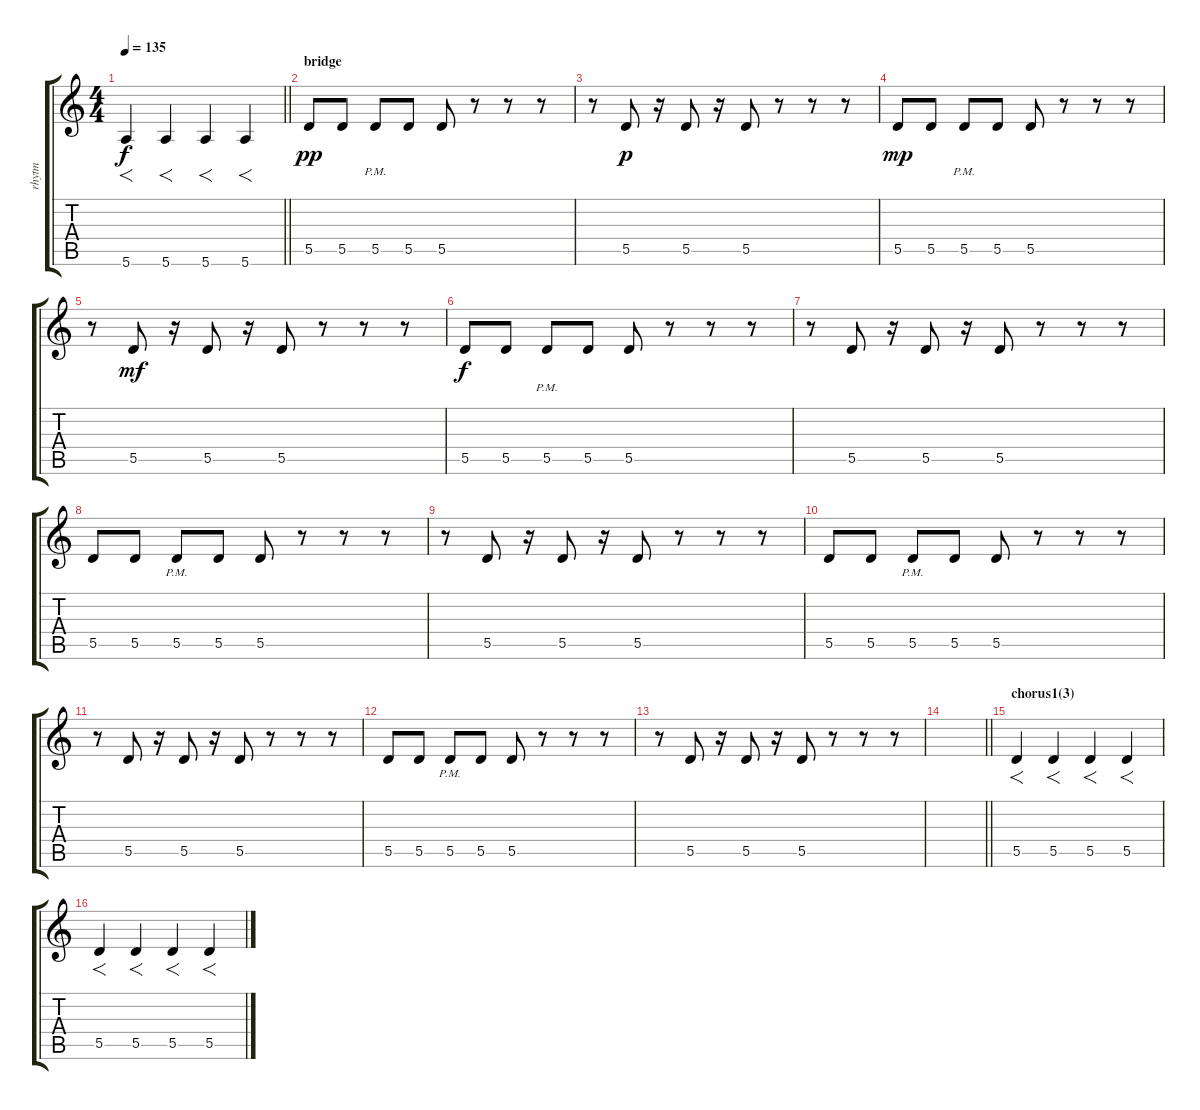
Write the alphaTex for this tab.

\track ("rhytm" "rhytm") {instrument distortionguitar}
\staff {score tabs}
\tuning (E4 B3 G3 D3 A2 E2) {hide}
\ts (4 4)
\tempo 135
\clef g2
\barLineRight lightlight
\ks c
5.6.4{f dy f} 5.6.4{f} 5.6.4{f} 5.6.4{f} |
\section ("" "bridge")
5.5.8{dy pp} 5.5.8 5.5{pm}.8 5.5.8 5.5.8 r.8 r.8 r.8 |
r.8 5.5.8{dy p} r.16 5.5.8 r.16 5.5.8 r.8 r.8 r.8 |
5.5.8{dy mp} 5.5.8 5.5{pm}.8 5.5.8 5.5.8 r.8 r.8 r.8 |
r.8 5.5.8{dy mf} r.16 5.5.8 r.16 5.5.8 r.8 r.8 r.8 |
5.5.8{dy f} 5.5.8 5.5{pm}.8 5.5.8 5.5.8 r.8 r.8 r.8 |
r.8 5.5.8 r.16 5.5.8 r.16 5.5.8 r.8 r.8 r.8 |
5.5.8 5.5.8 5.5{pm}.8 5.5.8 5.5.8 r.8 r.8 r.8 |
r.8 5.5.8 r.16 5.5.8 r.16 5.5.8 r.8 r.8 r.8 |
5.5.8 5.5.8 5.5{pm}.8 5.5.8 5.5.8 r.8 r.8 r.8 |
r.8 5.5.8 r.16 5.5.8 r.16 5.5.8 r.8 r.8 r.8 |
5.5.8 5.5.8 5.5{pm}.8 5.5.8 5.5.8 r.8 r.8 r.8 |
r.8 5.5.8 r.16 5.5.8 r.16 5.5.8 r.8 r.8 r.8 |
\barLineRight lightlight
|
\section ("" "chorus1(3)")
5.5.4{f} 5.5.4{f} 5.5.4{f} 5.5.4{f} |
5.5.4{f} 5.5.4{f} 5.5.4{f} 5.5.4{f}
